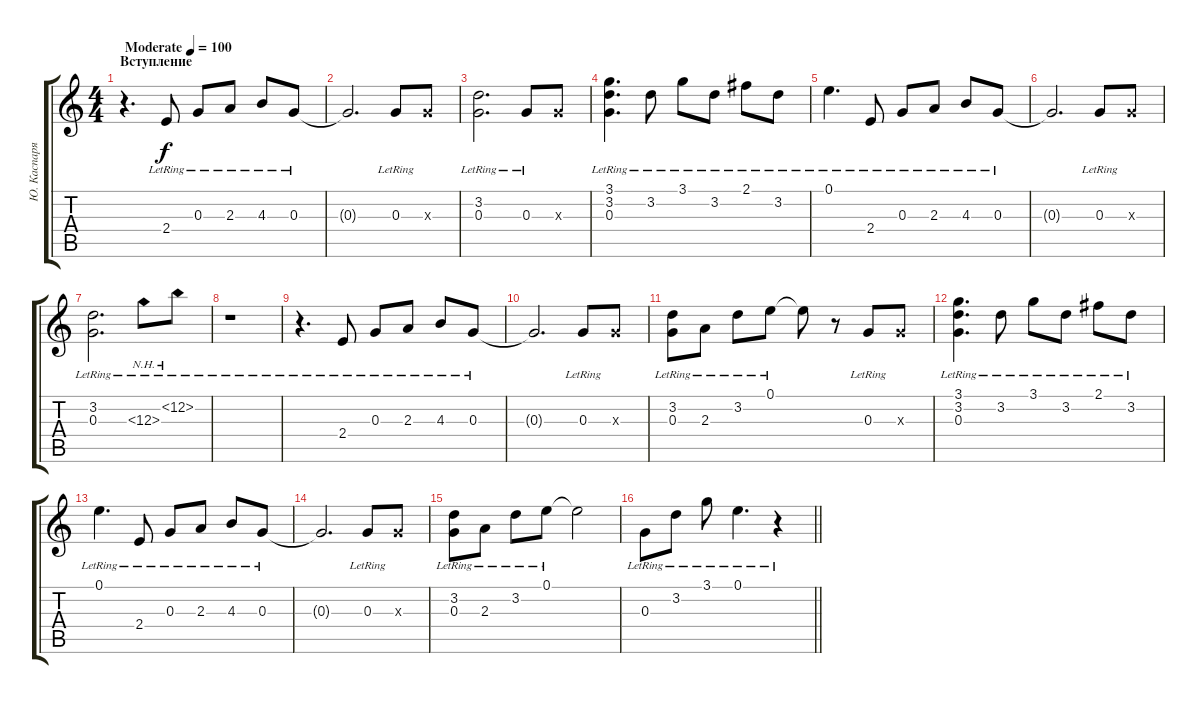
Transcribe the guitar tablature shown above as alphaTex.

\track ("Ю. Каспарян" "Ю. Каспаря") {instrument electricguitarclean}
\staff {score tabs}
\tuning (E4 B3 G3 D3 A2 E2) {hide}
\ts (4 4)
\section ("" "Вступление")
\tempo (100 "Moderate")
\clef g2
\ks c
r.4{d dy f instrument electricguitarclean} 2.4{lr}.8 0.3{lr}.8 2.3{lr}.8 4.3{lr}.8 0.3{lr}.8 |
0.3{t}.2{d} 0.3{lr}.8 0.3{x}.8 |
(3.2{lr} 0.3{lr}).2{d} 0.3{lr}.8 0.3{x}.8 |
(3.1{lr} 3.2{lr} 0.3{lr}).4{d} 3.2{lr}.8 3.1{lr}.8 3.2{lr}.8 2.1{lr}.8 3.2{lr}.8 |
0.1{lr}.4{d} 2.4{lr}.8 0.3{lr}.8 2.3{lr}.8 4.3{lr}.8 0.3{lr}.8 |
0.3{t}.2{d} 0.3{lr}.8 0.3{x}.8 |
(3.2{lr} 0.3{lr}).2{d} 12.3{nh lr}.8{volume 7 instrument acousticguitarsteel} 12.2{nh lr}.8 |
r.1 |
r.4{d} 2.4{lr}.8{volume 14 instrument electricguitarclean} 0.3{lr}.8 2.3{lr}.8 4.3{lr}.8 0.3{lr}.8 |
0.3{t}.2{d} 0.3{lr}.8 0.3{x}.8 |
(3.2{lr} 0.3{lr}).8 2.3{lr}.8{volume 7} 3.2{lr}.8 0.1{lr}.8 0.1{t}.8 r.8 0.3{lr}.8{volume 14} 0.3{x}.8 |
(3.1{lr} 3.2{lr} 0.3{lr}).4{d} 3.2{lr}.8 3.1{lr}.8 3.2{lr}.8 2.1{lr}.8 3.2{lr}.8 |
0.1{lr}.4{d} 2.4{lr}.8 0.3{lr}.8 2.3{lr}.8 4.3{lr}.8 0.3{lr}.8 |
0.3{t}.2{d} 0.3{lr}.8 0.3{x}.8 |
(3.2{lr} 0.3{lr}).8 2.3{lr}.8{volume 7} 3.2{lr}.8 0.1{lr}.8 0.1{t}.2 |
\barLineRight lightlight
0.3{lr}.8 3.2{lr}.8 3.1{lr}.8 0.1{lr}.4{d} r.4
